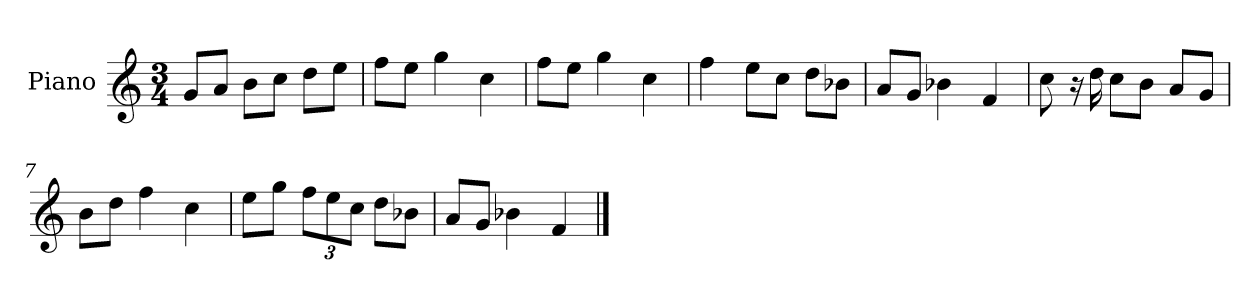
**kern
*part1
*staff1
*I"Piano
*I'P-no
*clefG2
*k[]
*M3/4
*MM181
=1
8g/L
8a/J
8b\L
8cc\J
8dd\L
8ee\J
=2
8ff\L
8ee\J
4gg\
4cc\
=3
8ff\L
8ee\J
4gg\
4cc\
=4
4ff\
8ee\L
8cc\J
8dd\L
8b-X\J
=5
8a/L
8g/J
4b-X\
4f/
=6
8cc\
16r
16dd\
8cc\L
8b\J
8a/L
8g/J
=7
8b\L
8dd\J
4ff\
4cc\
!!LO:LB:g=z
=8
8ee\L
8gg\J
*Xbrackettup
12ff\L
12ee\
12cc\J
8dd\L
8b-X\J
=9
8a/L
8g/J
4b-X\
4f/
==
*-
